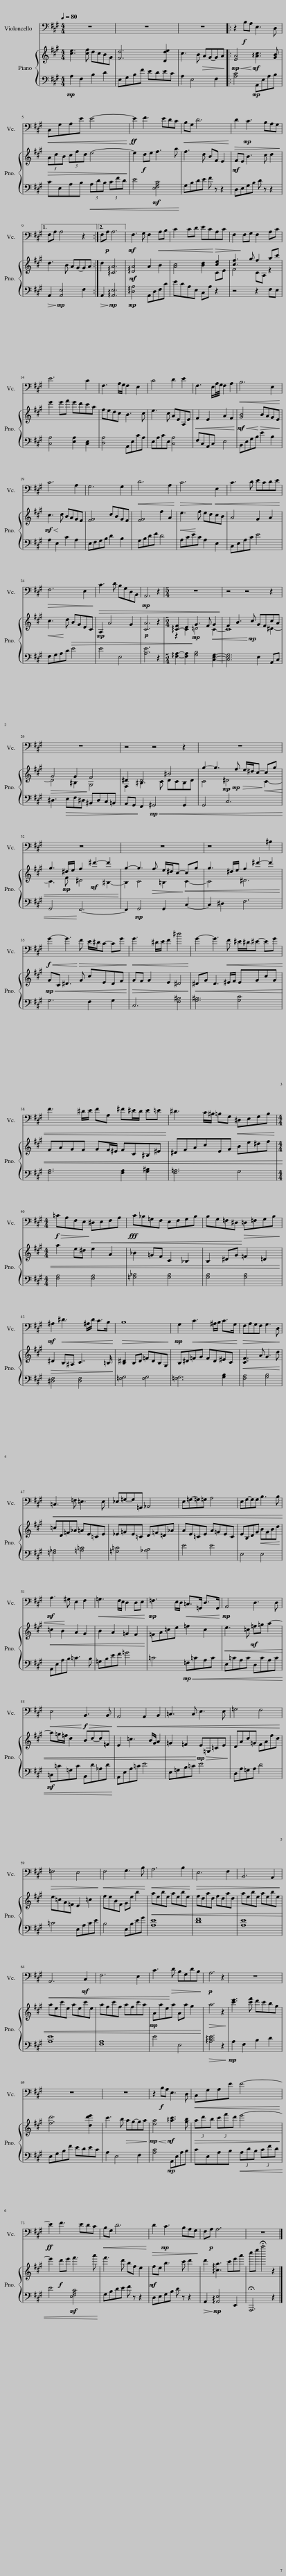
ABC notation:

X:1
%%score 1 { ( 2 4 ) | 3 }
L:1/8
Q:1/4=80
M:4/4
I:linebreak $
K:A
V:1 bass
V:2 treble
V:4 treble
V:3 bass
V:1
 z8 | z8 | z8 |: z2!f! B,A, E,3 D, |$!<(! C,G,A,E E4-!<)! | %5
!ff! E2 F3 EDC |!<(! B,G, D6!<)! |!>(! D2!mp! C3 B,A,G,!>)! |1$ F,A, A,4 z2 :|2 F,!p!A, A,6 || %10
!mf! F,3 G, F,2!<(! A,B, | C2 CD EC!<)!!>(!A,C | F,2!>)! F,G, F,2 A,C |$ E6 C2 | F,3 A,/G,/ F,2 E,2 | %15
 C4 D2 E2 | F,3 E,/A,/4G,/4 F,2 A,2 |!<(! B,6 E,2!<)! |$ C6 A,2 | G,6 G,2 | %20
!<(! D6 A,2!<)! |!>(! C6!>)!!<(! E,2 | C3 D ECDE!<)! |$!>(! F,6 E,2!>)! |!>(! C3 D B,G,D,B,, | %25
!mp! A,,6 z2 |[M:5/4] z10!>)! | z4 z4 z2 |$ z10 | z4 z4 z2 | %30
 z10 |$ z10 | z10 | z8 ^B,2 |$!f!!<(! G2- G3!<)!!>(! F E/^D/C- CG!>)! | %35
!<(! G3 ^D/E/ F2 ^d4!<)! | G2- G3!<(! F ^E/^D/^E- EG |$ F3 ^D/E/ FA, ^F^E/D/ E=E!<)! | ^D3 C/^B,/ =B,G,!<(! ^D,E,G,B,!<)! |$[M:4/4]!f!!>(! =CA,F,E,!>)!!<(! ^D,E,F,A, | %40
!fff! C_B,=G,F, E,F,G,B, | B,G,=F,^D,!<)!!>(! =D,=F,G,B,!>)! |$!mf! ^A,2!<(! ^D3 ^A,/D/ C>B,!<)! |!>(! B,8!>)! |!mp! G,2!<(! C3 ^A,/B,/ C>G,!<)! | %45
!>(! F,A,G,F, G,3 D,!>)! |$!<(! =C,3 =F, =E,3 E, | _E,=G,-G,=G,, _A,,4 | E,=G,-=G,=G, A,4 | E,G,-G,G, B,3 B, |$ %50
!mf! A,3!<)! ^G, E,2 F,2 |!<(! =G,3 F,/E,/ D,2 D,E,!<)! |!mp! =F,3 E,/D,/!<(! =C,>=G,, D,>G,,!<)! |!mp! A,,4 D,3 D, |$!<(! E,4!<)!!f!!>(! B,,3 B,,!>)! | %55
!<(! A,,4 A,,2 B,,2 | =C,3 C, E,3 E, | =G,4 F,4!<)! |$!>(! =F,4 E,4!>)! |!<(! F,4 G,3 B,!<)! | %60
!<(! A,6 B,2!<)! |!>(! E,6 F,2 | B,,6 A,,2!>)! |$!<(! A,,6!mf! C,2 | F,6 E,2 | %65
 C3!<)!!>(! D B,G,DB,!>)! |!p! A,6 z2 | z8 |$ z8 | z8 | %70
 z2!f! B,A, E,3 D, |!<(! C,G,A,E E4-!<)! |$!ff! E2 F3 EDC |!<(! B,G, D6!<)! |!>(! D2!mp! C3 B,A,G,!>)! | %75
 F,!p!A, A,6 | z8 |] %77
V:2
 [ce]3 [cf] dcBG | [Fd]6 [Dde]2 | c3 B!>(! AG-GA!>)! |:!mp!!<(! [EA]4!<)!!mf! !arpeggio![Ac]3 [GB] |$!>(! (3AdB (3cfd e4-!>)! | %5
 e2!f! de f3 a | f3 d BF E2 |!mf! FE B3 c d2 |1$ d3 B AG-GA :|2 d2 !arpeggio![CA]6 || %10
!mf! !arpeggio![DA]4 A2 B2 | [Ac]4 [Bd]2 [ce]2 | [cf]3 g f2 ac' |$ e'2 e'f' e'd'c'a | fedc B3 c | %15
 e3 c AEA,E |!<(! F2 E2 A2 F2!<)! |!mf!!<(! [GB]4!<)!!>(! BAGE!>)! |$!mf!!<(! c3!<)! d BAGF | [FG]4 dBGF | %20
 [FG]4 f2 A2 |!<(! e3!<)! f edcB | A4 G2 A2 |$!<(! c3!<)! d!>(! BGEC |!mp! A,2 A4 G2 | %25
!p! [CA]6 z2 |[M:5/4] !arpeggio![C-F]2 E2!>)!!mp! G3 F!<(! G2 | F2 B3!<)!!mp! c GFcA |$!>(! G4 G2!>)! F4 | ^D2 D4 ^B4 | %30
 g2- g3!mp! f!>(! e/^d/c-!>)!!<(! cg |$ g3!mp! ^d/e/ f2!mf! ^d'2- d'2!<)! | g2- g3!>(! f e/^d/c-!>)!!<(! cg | g3 ^d/e/ f2 ^d'2- d'2!<)! |$!mp!!<(! GC ^D3 G cEDF!<)! | %35
!>(! GF G2 E2 ^D4!>)! |!<(! ^DG D3 ^E/F/ EGcG |$ FAGF GF/^E/ FC^B,^E | ^DFAcEG Be^df |$[M:4/4] a2 e^d e2 A2 | %40
 _B2 =GF C2 _B,2 | B,2 ^DG =F2 =D2!<)! |$!>(! ^D2 B,^A, C7/2 =B,/!>)! | [B,^D]2 B,D =FDB,G, | B,^D=FG FD^EC | %45
!<(! [CF]3 A G3 d!<)! |$ =cD=F_A =AE=CE | _E=GE=C D=F=D_A | AE=CE A=GEC | EB,DG!<(! BGBd!<)! |$ %50
!<(! =c2 B2 A2 G2 | B2 A2 =G2 F2!<)! | =FA=ce =f2 c2 |!<(! e3 =c!mf! =f=g a2- |$ a=g/=f/ d2 Bd-d=F | %55
 E2 =c3 B/G/ A2 | =G2 =F2!<)!!mp!!>(! E=G,=CE!>)! | DAd=G FAfd |$ e=cA=F E2 =c2 | feBF Ge b2 | %60
!<(! aebe aebe | fdad fdad | aebe aebe |$ aec'e aec'e | afc'f afc'a | %65
!mp! Aaea Aa g2!<)! |!>(! a6 z2!>)! | [c'e']3 [c'f'] d'c'bg |$ [fd']6 [dd'e']2 | c'3 b!>(! ag-ga!>)! | %70
!mp!!<(! [ea]4!<)!!mf! !arpeggio![ac']3 [gb] |!>(! (3ad'b (3c'f'd' e'4-!>)! |$ e'2!f! d'e' f'3 a' | f'3 d' bf e2 |!mf! fe b3 c' d'2 | %75
 d'2 !arpeggio![ca]3 c'e'a' | c''e'' !fermata!a''4 z2 |] %77
V:3
!mp! A,2 F,2 B,2 D2 | E,G,B,F EDEC | A,2 E,4 F,2 |: [A,C]4!mp! A,,E,A,B, |$ CE,A,B,!<(! (3A,DB, (3CFD | %5
 E4!mf! [E,F,A,C]4!<)! | G,B,DE F z z2 | D,E,G,B, D z z2 |1$!>(! A,,2!>)!!mp! [A,,E,]4 F,2 :|2!>(! A,,2!>)!!mp! !arpeggio![A,,E,]6 || %10
!mp! !arpeggio![D,A,]4 A,,D,F,C | ECA,E, C,A, z2 | z4 z2 F,E, |$ [C,A,]4 [E,A,]2 [C,E,]2 | [D,A,]4 A,,E,CA, | %15
 E,A,CE, [C,A,]4 | F,C,A,,C, E,4 | B,,E,G,B, E2 B,2 |$ A,2 E,2 C2 A,2 | E,F,G,B, D2 B,2 | %20
 G,B,DF D4 | A,CEC A,2 E,2 | C,E,A,C E4 |$ F,G,A,C E4 | E4 E,4 | %25
 [A,E]6 z2 |[M:5/4] !arpeggio![F,A,]2- [F,A,]2 [G,B,]4 [C,E,G,]2- | [C,E,G,]6 E,2 A,,C, |$ ^D,3!>(! E,F,^D, ^B,,D,C,=B,, | A,,G,,!>)! F,,2!mp!!<(! ^G,,4 G,,2 | %30
 G,,4 C,6 |$ G,,4!<)! F,,6- | F,,2!mp! G,,4 G,,2 C,2- | C,2 ^D,2 F,6 |$ G,6 F,2 G,2 | %35
 C,6 [F,^B,]4 | [G,^B,]6 [G,C]4 |$ [F,A,]6 [F,A,]2 [G,^B,]2 | [F,=A,]6 G,4 |$[M:4/4] [F,A,]4 [F,A,]4 | %40
 [=G,_B,]4 [G,B,]4 | [G,B,]4 [G,B,]4 |$ [^D,F,]4 [D,F,]4 | [=F,G,]4 [F,G,]4 | [=F,G,]6 [G,B,]2 | %45
 [F,A,]4 [G,B,]4 |$ [=F,_A,]4 [=A,=C]4 | [=G,=C]4 [_A,B,]4 | E4 E4 | E,4 E,4 |$ %50
 A,,E,A,B, =C3 B, | =G,B,EF =G4 | =C4!mp!!<(! =F,=CA,C | E,=CA,C D,CA,C |$!mf! =C,=C=G,C B,,D_A,D!<)! | %55
 A,,E,A,=C E4 | E,=G,B,=C E4 | D,A,=G,A, D4 |$ =C4 E,A,CE | B,4 E,B,EG | %60
 [A,E]8 | [DF]8 | [A,E]8 |$ [A,E]8 | [F,A,]8 | %65
 E4 E,4 |!>(! !arpeggio![A,CE]6 z2!>)! |!mp! A,2 F,2 B,2 D2 |$ E,G,B,F EDEC | A,2 E,4 F,2 | %70
 [A,C]4!mp! A,,E,A,B, | CE,A,B,!<(! (3A,DB, (3CFD |$ E4!mf! [E,F,A,C]4!<)! | G,B,DE F z z2 | D,E,G,B, D z z2 | %75
!>(! A,,2!>)!!mp! !arpeggio![A,,E,]4 E,,2 | !fermata!A,,,6 z2 |] %77
V:4
 x8 | x8 | x8 |: x8 |$ x8 | %5
 x8 | x8 | x8 |1$ x8 :|2 x8 || %10
 x8 | x6 CE | F4 CA, z2 |$ x8 | x8 | %15
 x8 | x8 | x8 |$ x8 | x8 | %20
 x8 | x8 | x8 |$ x8 | x8 | %25
 x8 |[M:5/4] z2 C2 =D4 C2- | C8 ^D2- |$ D4 ^B,2 G,4 | F,2 ^B,3 C ^DCB,D | %30
 C4!mp! ^D4 C2- |$ C3 F ^D4 ^B,2- | B,2 C4 =B,2 C2- | C4 ^D6 |$ x10 | %35
 x10 | x10 |$ x10 | x10 |$[M:4/4] x8 | %40
 x8 | x8 |$ x8 | x8 | x8 | %45
 x8 |$ x8 | x8 | x8 | x8 |$ %50
 x8 | x8 | x8 | x8 |$ x8 | %55
 x8 | x8 | x8 |$ x8 | x8 | %60
 x8 | x8 | x8 |$ x8 | x8 | %65
 x8 | x8 | x8 |$ x8 | x8 | %70
 x8 | x8 |$ x8 | x8 | x8 | %75
 x8 | x8 |] %77
